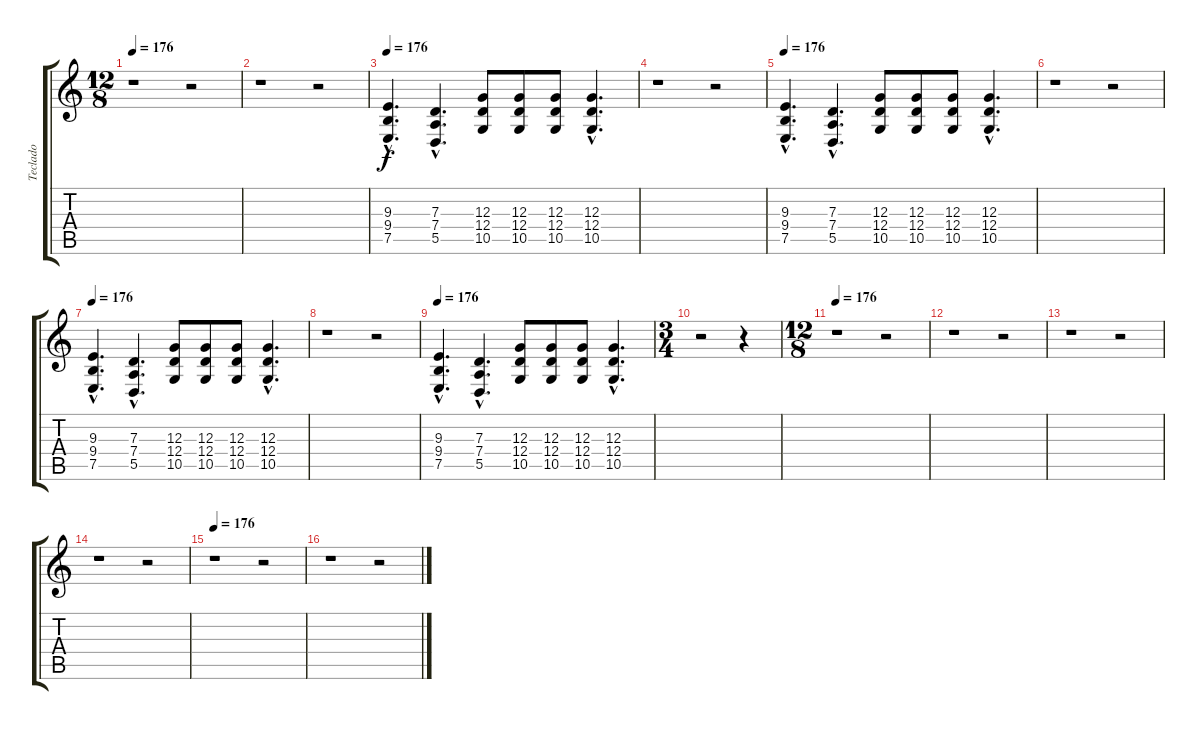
\track ("Teclado " "Teclado ") {instrument orchestrahit}
\staff {score tabs}
\tuning (E4 B3 G3 D3 A2 E2) {hide}
\ts (12 8)
\tempo 176
\clef g2
\ks c
r.1{dy f} r.2 |
r.1 r.2 |
\tempo 176
(9.3{hac} 9.4{hac} 7.5{hac}).4{d} (7.3{hac} 7.4{hac} 5.5{hac}).4{d} (12.3 12.4 10.5).8 (12.3 12.4 10.5).8 (12.3 12.4 10.5).8 (12.3{hac} 12.4{hac} 10.5{hac}).4{d} |
r.1 r.2 |
\tempo 176
(9.3{hac} 9.4{hac} 7.5{hac}).4{d} (7.3{hac} 7.4{hac} 5.5{hac}).4{d} (12.3 12.4 10.5).8 (12.3 12.4 10.5).8 (12.3 12.4 10.5).8 (12.3{hac} 12.4{hac} 10.5{hac}).4{d} |
r.1 r.2 |
\tempo 176
(9.3{hac} 9.4{hac} 7.5{hac}).4{d} (7.3{hac} 7.4{hac} 5.5{hac}).4{d} (12.3 12.4 10.5).8 (12.3 12.4 10.5).8 (12.3 12.4 10.5).8 (12.3{hac} 12.4{hac} 10.5{hac}).4{d} |
r.1 r.2 |
\tempo 176
(9.3{hac} 9.4{hac} 7.5{hac}).4{d} (7.3{hac} 7.4{hac} 5.5{hac}).4{d} (12.3 12.4 10.5).8 (12.3 12.4 10.5).8 (12.3 12.4 10.5).8 (12.3{hac} 12.4{hac} 10.5{hac}).4{d} |
\ts (3 4)
r.2 r.4 |
\ts (12 8)
\tempo 176
r.1 r.2 |
r.1 r.2 |
r.1 r.2 |
r.1 r.2 |
\tempo 176
r.1 r.2 |
r.1 r.2
